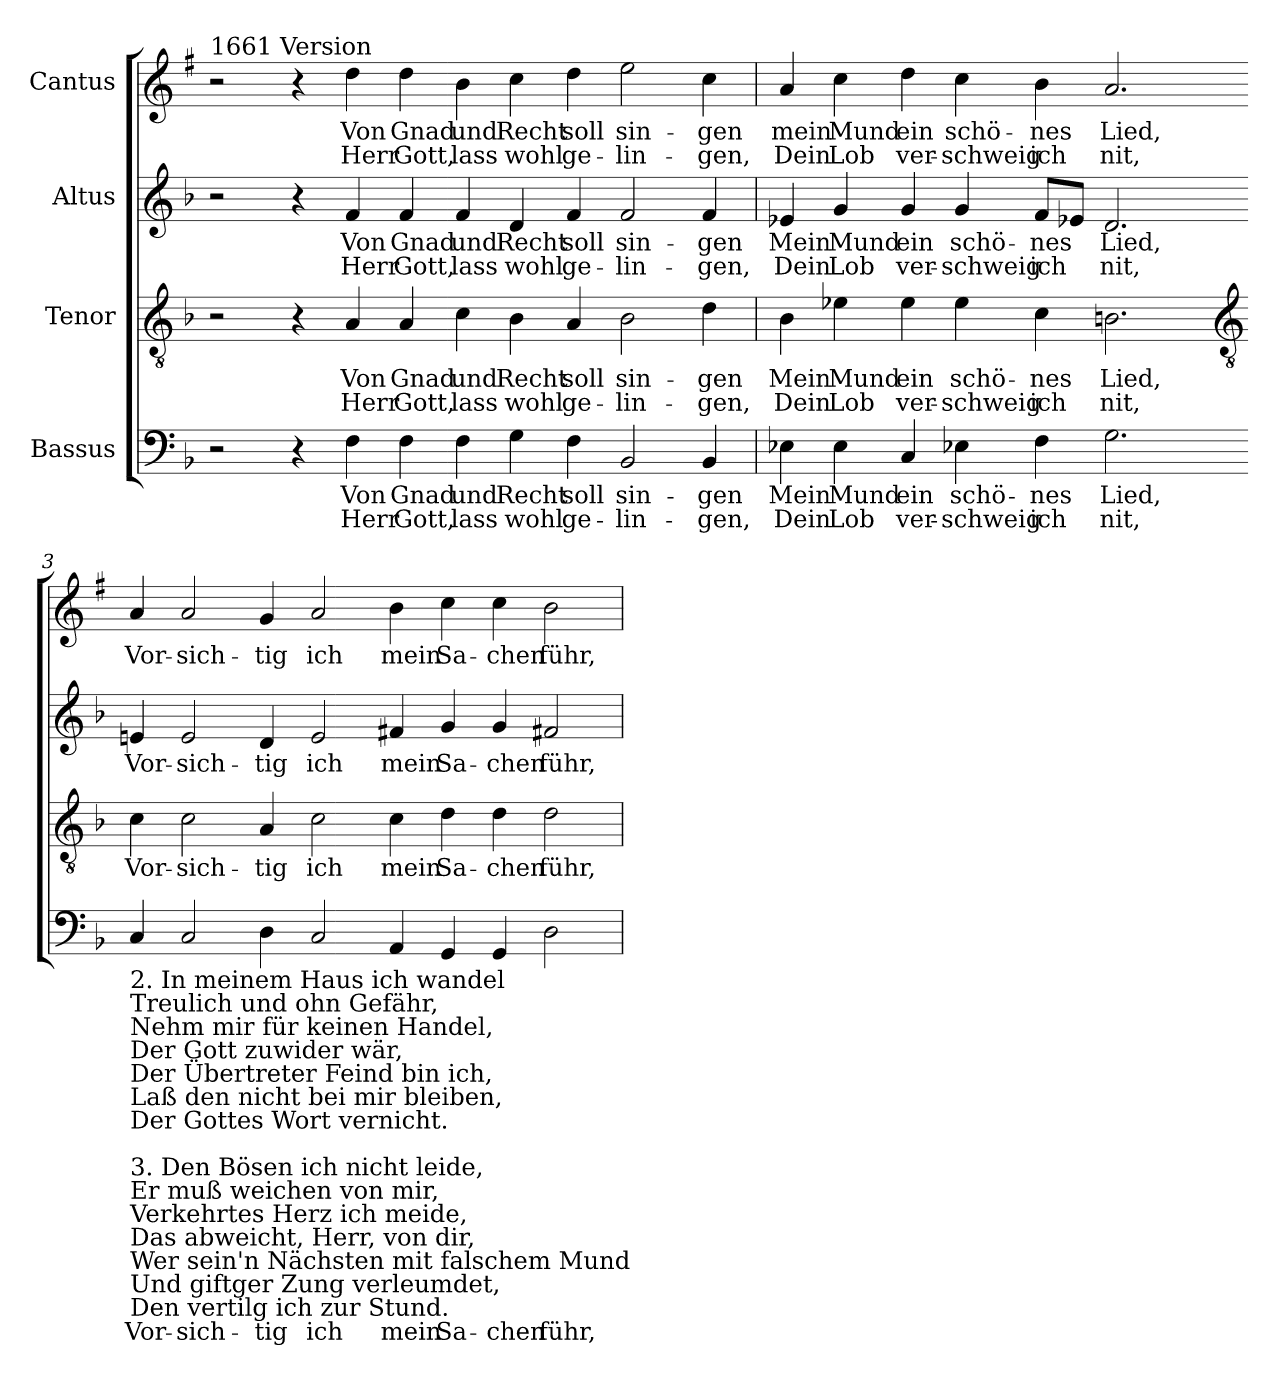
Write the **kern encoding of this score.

**kern	**text	**text	**kern	**text	**text	**kern	**text	**text	**kern	**text	**text
*part4	*part4	*part4	*part3	*part3	*part3	*part2	*part2	*part2	*part1	*part1	*part1
*staff4	*staff4	*staff4	*staff3	*staff3	*staff3	*staff2	*staff2	*staff2	*staff1	*staff1	*staff1
*I"Bassus	*	*	*I"Tenor	*	*	*I"Altus	*	*	*I"Cantus	*	*
*clefF4	*	*	*clefGv2	*	*	*clefG2	*	*	*clefG2	*	*
*	*	*	*	*	*	*	*	*	*ITrd1c2	*	*
*k[b-]	*	*	*k[b-]	*	*	*k[b-]	*	*	*k[b-]	*	*
*F:	*	*	*F:	*	*	*F:	*	*	*F:	*	*
=1	=1	=1	=1	=1	=1	=1	=1	=1	=1	=1	=1
!	!	!	!	!	!	!	!	!	!LO:TX:a:t=1661 Version	!	!
2r	.	.	2r	.	.	2r	.	.	2r	.	.
4r	.	.	4r	.	.	4r	.	.	4r	.	.
!	!LO:LY:b	!LO:LY:b	!	!LO:LY:b	!LO:LY:b	!	!LO:LY:b	!LO:LY:b	!	!LO:LY:b	!LO:LY:b
4F	Von	Herr	4A	Von	Herr	4f	Von	Herr	4cc	Von	Herr
!	!LO:LY:b	!LO:LY:b	!	!LO:LY:b	!LO:LY:b	!	!LO:LY:b	!LO:LY:b	!	!LO:LY:b	!LO:LY:b
4F	Gnad	Gott,	4A	Gnad	Gott,	4f	Gnad	Gott,	4cc	Gnad	Gott,
!	!LO:LY:b	!LO:LY:b	!	!LO:LY:b	!LO:LY:b	!	!LO:LY:b	!LO:LY:b	!	!LO:LY:b	!LO:LY:b
4F	und	lass	4c	und	lass	4f	und	lass	4a	und	lass
!	!LO:LY:b	!LO:LY:b	!	!LO:LY:b	!LO:LY:b	!	!LO:LY:b	!LO:LY:b	!	!LO:LY:b	!LO:LY:b
4G	Recht	wohl	4B-	Recht	wohl	4d	Recht	wohl	4b-	Recht	wohl
!	!LO:LY:b	!LO:LY:b	!	!LO:LY:b	!LO:LY:b	!	!LO:LY:b	!LO:LY:b	!	!LO:LY:b	!LO:LY:b
4F	soll	ge-	4A	soll	ge-	4f	soll	ge-	4cc	soll	ge-
!	!LO:LY:b	!LO:LY:b	!	!LO:LY:b	!LO:LY:b	!	!LO:LY:b	!LO:LY:b	!	!LO:LY:b	!LO:LY:b
2BB-	-sin-	-lin-	2B-	-sin-	-lin-	2f	-sin-	-lin-	2dd	-sin-	-lin-
!	!LO:LY:b	!LO:LY:b	!	!LO:LY:b	!LO:LY:b	!	!LO:LY:b	!LO:LY:b	!	!LO:LY:b	!LO:LY:b
4BB-	-gen	gen,	4d	-gen	gen,	4f	-gen	gen,	4b-	-gen	gen,
=2	=2	=2	=2	=2	=2	=2	=2	=2	=2	=2	=2
!	!LO:LY:b	!LO:LY:b	!	!LO:LY:b	!LO:LY:b	!	!LO:LY:b	!LO:LY:b	!	!LO:LY:b	!LO:LY:b
4E-X	Mein	Dein	4B-	Mein	Dein	4e-X	Mein	Dein	4g	mein	Dein
!	!LO:LY:b	!LO:LY:b	!	!LO:LY:b	!LO:LY:b	!	!LO:LY:b	!LO:LY:b	!	!LO:LY:b	!LO:LY:b
4E-	Mund	Lob	4e-X	Mund	Lob	4g	Mund	Lob	4b-	Mund	Lob
!	!LO:LY:b	!LO:LY:b	!	!LO:LY:b	!LO:LY:b	!	!LO:LY:b	!LO:LY:b	!	!LO:LY:b	!LO:LY:b
4C	ein	ver-	4e-	ein	ver-	4g	ein	ver-	4cc	ein	ver-
!	!LO:LY:b	!LO:LY:b	!	!LO:LY:b	!LO:LY:b	!	!LO:LY:b	!LO:LY:b	!	!LO:LY:b	!LO:LY:b
4E-X	-schö-	-schweig	4e-	-schö-	-schweig	4g	-schö-	-schweig	4b-	-schö-	-schweig
!	!LO:LY:b	!LO:LY:b	!	!LO:LY:b	!LO:LY:b	!	!LO:LY:b	!LO:LY:b	!	!LO:LY:b	!LO:LY:b
4F	nes	ich	4c	nes	ich	8fL	nes	ich	4a	nes	ich
.	.	.	.	.	.	8e-XJ	.	.	.	.	.
!	!LO:LY:b	!LO:LY:b	!	!LO:LY:b	!LO:LY:b	!	!LO:LY:b	!LO:LY:b	!	!LO:LY:b	!LO:LY:b
2.G	Lied,	nit,	2.Bn	Lied,	nit,	2.d	Lied,	nit,	2.g	Lied,	nit,
!!LO:LB:g=z
=3-	=3-	=3-	=3-	=3-	=3-	=3-	=3-	=3-	=3-	=3-	=3-
*	*	*	*clefGv2	*	*	*	*	*	*	*	*
!LO:TX:b:t=2. In meinem Haus ich wandel\nTreulich und ohn Gefähr,\nNehm mir für keinen Handel,\nDer Gott zuwider wär,\nDer Übertreter Feind bin ich,\nLaß den nicht bei mir bleiben,\nDer Gottes Wort vernicht.\n\n3. Den Bösen ich nicht leide,\nEr muß weichen von mir,\nVerkehrtes Herz ich meide,\nDas abweicht, Herr, von dir,\nWer sein'n Nächsten mit falschem Mund\nUnd giftger Zung verleumdet,\nDen vertilg ich zur Stund.	!	!	!	!	!	!	!	!	!	!	!
!	!LO:LY:b	!	!	!LO:LY:b	!	!	!LO:LY:b	!	!	!LO:LY:b	!
4C	Vor-	.	4c	Vor-	.	4en	Vor-	.	4g	Vor-	.
!	!LO:LY:b	!	!	!LO:LY:b	!	!	!LO:LY:b	!	!	!LO:LY:b	!
2C	-sich-	.	2c	-sich-	.	2e	-sich-	.	2g	-sich-	.
!	!LO:LY:b	!	!	!LO:LY:b	!	!	!LO:LY:b	!	!	!LO:LY:b	!
4D	-tig	.	4A	-tig	.	4d	-tig	.	4f	-tig	.
!	!LO:LY:b	!	!	!LO:LY:b	!	!	!LO:LY:b	!	!	!LO:LY:b	!
2C	ich	.	2c	ich	.	2e	ich	.	2g	ich	.
!	!LO:LY:b	!	!	!LO:LY:b	!	!	!LO:LY:b	!	!	!LO:LY:b	!
4AA	mein	.	4c	mein	.	4f#X	mein	.	4a	mein	.
!	!LO:LY:b	!	!	!LO:LY:b	!	!	!LO:LY:b	!	!	!LO:LY:b	!
4GG	Sa-	.	4d	Sa-	.	4g	Sa-	.	4b-	Sa-	.
!	!LO:LY:b	!	!	!LO:LY:b	!	!	!LO:LY:b	!	!	!LO:LY:b	!
4GG	-chen	.	4d	-chen	.	4g	-chen	.	4b-	-chen	.
!	!LO:LY:b	!	!	!LO:LY:b	!	!	!LO:LY:b	!	!	!LO:LY:b	!
2D	führ,	.	2d	führ,	.	2f#X	führ,	.	2a	führ,	.
=	=	=	=	=	=	=	=	=	=	=	=
*-	*-	*-	*-	*-	*-	*-	*-	*-	*-	*-	*-
